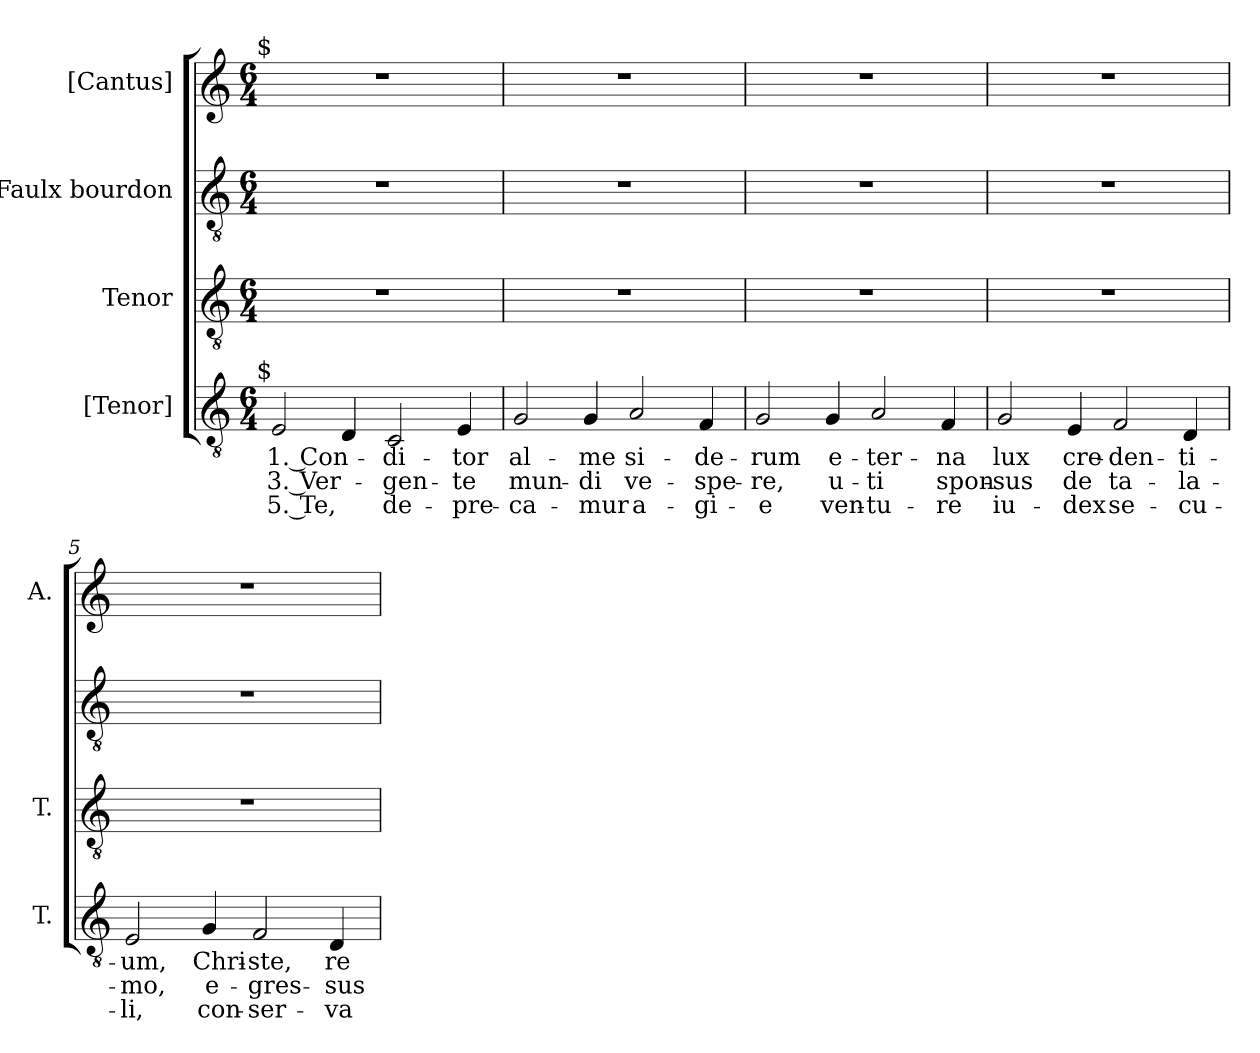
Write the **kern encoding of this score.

**kern	**text	**text	**text	**kern	**kern	**kern
*part4	*part4	*part4	*part4	*part3	*part2	*part1
*staff4	*staff4	*staff4	*staff4	*staff3	*staff2	*staff1
*I"[Tenor]	*	*	*	*I"Tenor	*I"Faulx bourdon	*I"[Cantus]
*I'T.	*	*	*	*I'T.	*	*I'A.
!!LO:PB:g=z
*clefGv2	*	*	*	*clefGv2	*clefGv2	*clefG2
*ITrd7c12	*	*	*	*ITrd7c12	*ITrd7c12	*
*k[]	*	*	*	*k[]	*k[]	*k[]
*C:	*	*	*	*C:	*C:	*C:
*M6/4	*	*	*	*M6/4	*M6/4	*M6/4
*MM162	*	*	*	*MM162	*MM162	*MM162
=1	=1	=1	=1	=1	=1	=1
!	!	!	!	!	!	!LO:TX:a:rj:t=$
!LO:TX:a:rj:t=$	!	!	!	!	!	!
!	!LO:LY:b:color=#000000	!LO:LY:b:color=#000000	!LO:LY:b:color=#000000	!LO:N:vis=1	!LO:N:vis=1	!LO:N:vis=1
2EEi/	1. Con-	3. Ver-	5. Te,	1.r	1.r	1.r
4DDi/	.	.	.	.	.	.
!	!LO:LY:b:color=#000000	!LO:LY:b:color=#000000	!LO:LY:b:color=#000000	!	!	!
2CCi/	-di-	-gen-	de-	.	.	.
!	!LO:LY:b:color=#000000	!LO:LY:b:color=#000000	!LO:LY:b:color=#000000	!	!	!
4EEi/	-tor	-te	-pre-	.	.	.
=2	=2	=2	=2	=2	=2	=2
!	!LO:LY:b:color=#000000	!LO:LY:b:color=#000000	!LO:LY:b:color=#000000	!LO:N:vis=1	!LO:N:vis=1	!LO:N:vis=1
2GGi/	al-	mun-	-ca-	1.r	1.r	1.r
!	!LO:LY:b:color=#000000	!LO:LY:b:color=#000000	!LO:LY:b:color=#000000	!	!	!
4GGi/	-me	-di	-mur	.	.	.
!	!LO:LY:b:color=#000000	!LO:LY:b:color=#000000	!LO:LY:b:color=#000000	!	!	!
2AAi/	si-	ve-	a-	.	.	.
!	!LO:LY:b:color=#000000	!LO:LY:b:color=#000000	!LO:LY:b:color=#000000	!	!	!
4FFi/	-de-	-spe-	-gi-	.	.	.
=3	=3	=3	=3	=3	=3	=3
!	!LO:LY:b:color=#000000	!LO:LY:b:color=#000000	!LO:LY:b:color=#000000	!LO:N:vis=1	!LO:N:vis=1	!LO:N:vis=1
2GGi/	-rum	-re,	-e	1.r	1.r	1.r
!	!LO:LY:b:color=#000000	!LO:LY:b:color=#000000	!LO:LY:b:color=#000000	!	!	!
4GGi/	e-	u-	ven-	.	.	.
!	!LO:LY:b:color=#000000	!LO:LY:b:color=#000000	!LO:LY:b:color=#000000	!	!	!
2AAi/	-ter-	-ti	-tu-	.	.	.
!	!LO:LY:b:color=#000000	!LO:LY:b:color=#000000	!LO:LY:b:color=#000000	!	!	!
4FFi/	-na	spon-	-re	.	.	.
=4	=4	=4	=4	=4	=4	=4
!	!LO:LY:b:color=#000000	!LO:LY:b:color=#000000	!LO:LY:b:color=#000000	!LO:N:vis=1	!LO:N:vis=1	!LO:N:vis=1
2GGi/	lux	-sus	iu-	1.r	1.r	1.r
!	!LO:LY:b:color=#000000	!LO:LY:b:color=#000000	!LO:LY:b:color=#000000	!	!	!
4EEi/	cre-	de	-dex	.	.	.
!	!LO:LY:b:color=#000000	!LO:LY:b:color=#000000	!LO:LY:b:color=#000000	!	!	!
2FFi/	-den-	ta-	se-	.	.	.
!	!LO:LY:b:color=#000000	!LO:LY:b:color=#000000	!LO:LY:b:color=#000000	!	!	!
4DDi/	-ti-	-la-	-cu-	.	.	.
!!LO:LB:g=z
=5	=5	=5	=5	=5	=5	=5
!	!LO:LY:b:color=#000000	!LO:LY:b:color=#000000	!LO:LY:b:color=#000000	!LO:N:vis=1	!LO:N:vis=1	!LO:N:vis=1
2EEi/	-um,	-mo,	-li,	1.r	1.r	1.r
!	!LO:LY:b:color=#000000	!LO:LY:b:color=#000000	!LO:LY:b:color=#000000	!	!	!
4GGi/	Chri-	e-	con-	.	.	.
!	!LO:LY:b:color=#000000	!LO:LY:b:color=#000000	!LO:LY:b:color=#000000	!	!	!
2FFi/	-ste,	-gres-	-ser-	.	.	.
!	!LO:LY:b:color=#000000	!LO:LY:b:color=#000000	!LO:LY:b:color=#000000	!	!	!
4DDi/	re-	-sus	-va	.	.	.
=	=	=	=	=	=	=
*-	*-	*-	*-	*-	*-	*-
